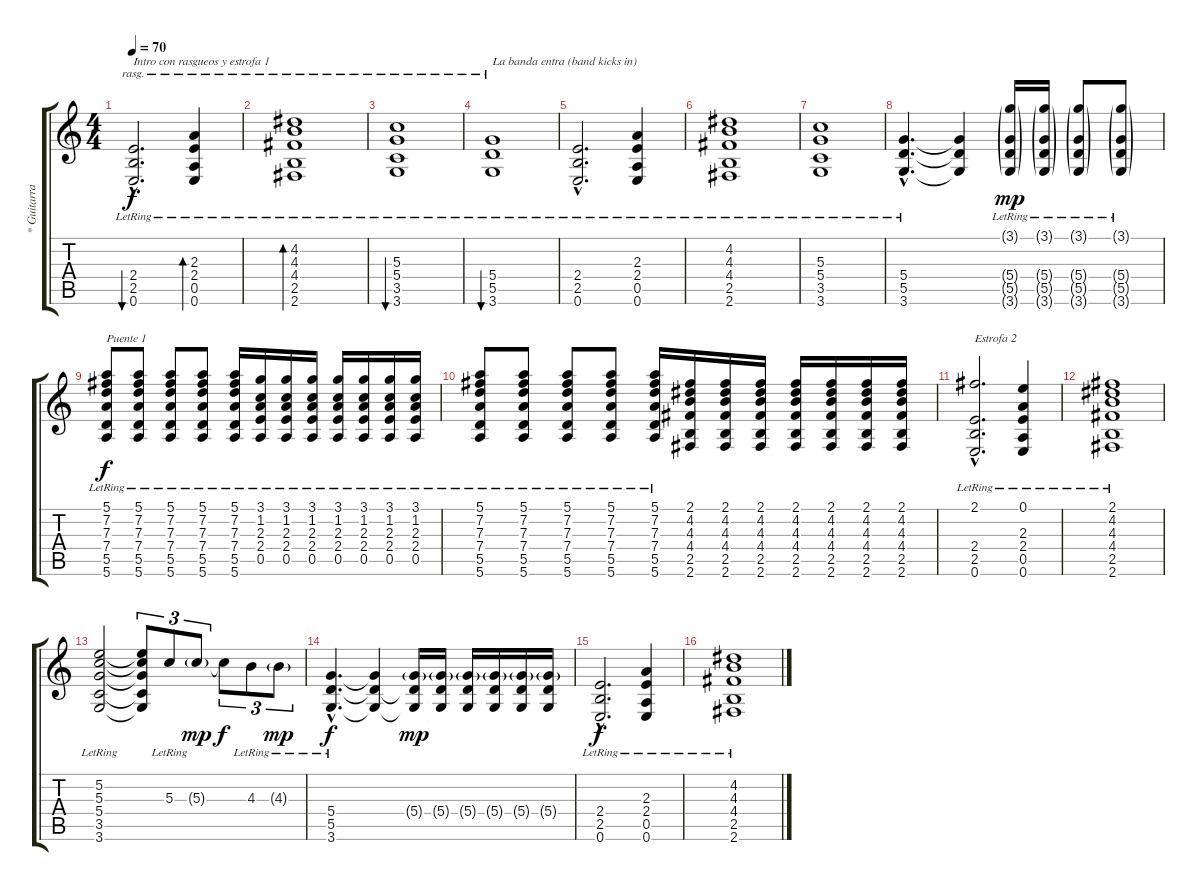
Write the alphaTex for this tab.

\track ("* Guitarra (Claudio Valenzuela)" "* Guitarra") {instrument electricguitarjazz}
\staff {score tabs}
\tuning (E4 B3 G3 D3 A2 E2) {hide}
\ts (4 4)
\tempo 70
\clef g2
\ks c
(2.4{hac lr} 2.5{hac lr} 0.6{hac lr}).2{d bu 480 rasg ii txt "Intro con rasgueos y estrofa 1" dy f instrument electricguitarjazz} (2.3{lr} 2.4{lr} 0.5{lr} 0.6{lr}).4{bd 480 rasg ii} |
(4.2{lr} 4.3{lr} 4.4{lr} 2.5{lr} 2.6{lr}).1{bd 480 rasg ii} |
(5.3{lr} 5.4{lr} 3.5{lr} 3.6{lr}).1{bu 480 rasg ii} |
(5.4{lr} 5.5{lr} 3.6{lr}).1{bu 480 rasg ii txt "La banda entra (band kicks in)"} |
(2.4{hac lr} 2.5{hac lr} 0.6{hac lr}).2{d} (2.3{lr} 2.4{lr} 0.5{lr} 0.6{lr}).4 |
(4.2{lr} 4.3{lr} 4.4{lr} 2.5{lr} 2.6{lr}).1 |
(5.3{lr} 5.4{lr} 3.5{lr} 3.6{lr}).1 |
(5.4{hac lr} 5.5{hac lr} 3.6{hac lr}).4{d} (5.4{t} 5.5{t} 3.6{t}).4 (3.1{g lr} 5.4{g lr} 5.5{g lr} 3.6{g lr}).16{dy mp} (3.1{g lr} 5.4{g lr} 5.5{g lr} 3.6{g lr}).16 (3.1{g lr} 5.4{g lr} 5.5{g lr} 3.6{g lr}).8 (3.1{g lr} 5.4{g lr} 5.5{g lr} 3.6{g lr}).8 |
(5.1{lr} 7.2{lr} 7.3{lr} 7.4{lr} 5.5{lr} 5.6{lr}).8{txt "Puente 1" dy f} (5.1{lr} 7.2{lr} 7.3{lr} 7.4{lr} 5.5{lr} 5.6{lr}).8 (5.1{lr} 7.2{lr} 7.3{lr} 7.4{lr} 5.5{lr} 5.6{lr}).8 (5.1{lr} 7.2{lr} 7.3{lr} 7.4{lr} 5.5{lr} 5.6{lr}).8 (5.1{lr} 7.2{lr} 7.3{lr} 7.4{lr} 5.5{lr} 5.6{lr}).16 (3.1{lr} 1.2{lr} 2.3{lr} 2.4{lr} 0.5{lr}).16 (3.1{lr} 1.2{lr} 2.3{lr} 2.4{lr} 0.5{lr}).16 (3.1{lr} 1.2{lr} 2.3{lr} 2.4{lr} 0.5{lr}).16 (3.1{lr} 1.2{lr} 2.3{lr} 2.4{lr} 0.5{lr}).16 (3.1{lr} 1.2{lr} 2.3{lr} 2.4{lr} 0.5{lr}).16 (3.1{lr} 1.2{lr} 2.3{lr} 2.4{lr} 0.5{lr}).16 (3.1{lr} 1.2{lr} 2.3{lr} 2.4{lr} 0.5{lr}).16 |
(5.1{lr} 7.2{lr} 7.3{lr} 7.4{lr} 5.5{lr} 5.6{lr}).8 (5.1{lr} 7.2{lr} 7.3{lr} 7.4{lr} 5.5{lr} 5.6{lr}).8 (5.1{lr} 7.2{lr} 7.3{lr} 7.4{lr} 5.5{lr} 5.6{lr}).8 (5.1{lr} 7.2{lr} 7.3{lr} 7.4{lr} 5.5{lr} 5.6{lr}).8 (5.1{lr} 7.2{lr} 7.3{lr} 7.4{lr} 5.5{lr} 5.6{lr}).16 (2.1 4.2 4.3 4.4 2.5 2.6).16 (2.1 4.2 4.3 4.4 2.5 2.6).16 (2.1 4.2 4.3 4.4 2.5 2.6).16 (2.1 4.2 4.3 4.4 2.5 2.6).16 (2.1 4.2 4.3 4.4 2.5 2.6).16 (2.1 4.2 4.3 4.4 2.5 2.6).16 (2.1 4.2 4.3 4.4 2.5 2.6).16 |
(2.1{hac lr} 2.4{hac lr} 2.5{hac lr} 0.6{hac lr}).2{d txt "Estrofa 2"} (0.1{lr} 2.3{lr} 2.4{lr} 0.5{lr} 0.6{lr}).4 |
(2.1{lr} 4.2{lr} 4.3{lr} 4.4{lr} 2.5{lr} 2.6{lr}).1 |
(5.2{lr} 5.3{lr} 5.4{lr} 3.5{lr} 3.6{lr}).2 (5.2{t} 5.3{t} 5.4{t} 3.5{t} 3.6{t}).8{tu (3 2)} 5.3{lr}.8{tu (3 2)} 5.3{g lr}.8{tu (3 2) dy mp} 5.3{t}.8{tu (3 2) dy f} 4.3{lr}.8{tu (3 2)} 4.3{g lr}.8{tu (3 2) dy mp} |
(5.4{hac lr} 5.5{hac lr} 3.6{hac lr}).4{d dy f} (5.4{t} 5.5{t} 3.6{t}).4 (5.4{g} 5.5{t} 3.6{t}).16{dy mp} (5.4{g} 5.5{t} 3.6{t}).16 (5.4{g} 5.5{t} 3.6{t}).16 (5.4{g} 5.5{t} 3.6{t}).16 (5.4{g} 5.5{t} 3.6{t}).16 (5.4{g} 5.5{t} 3.6{t}).16 |
(2.4{hac lr} 2.5{hac lr} 0.6{hac lr}).2{d dy f} (2.3{lr} 2.4{lr} 0.5{lr} 0.6{lr}).4 |
(4.2{lr} 4.3{lr} 4.4{lr} 2.5{lr} 2.6{lr}).1
